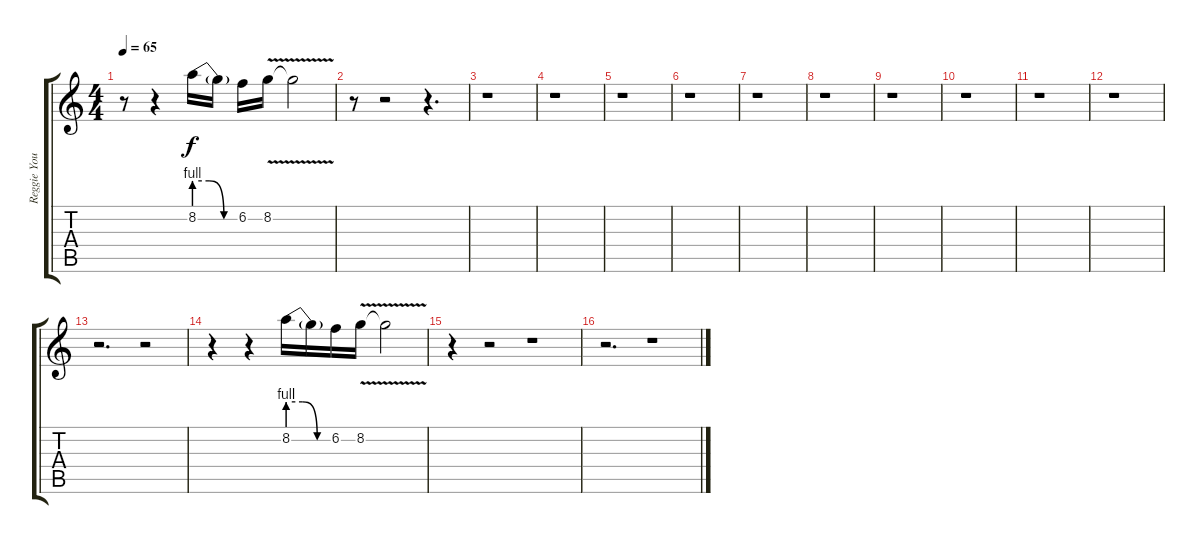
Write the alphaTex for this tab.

\track ("Reggie Young - Acoustic Guitar" "Reggie You") {instrument acousticguitarsteel}
\staff {score tabs}
\tuning (E4 B3 G3 D3 A2 E2) {hide}
\ts (4 4)
\tempo 65
\clef g2
\ks c
r.8{dy f} r.4 8.2{be (custom 0 4 20 4 40 0 60 0)}.16 8.2{t}.16 6.2.16 8.2{v}.16 8.2{v t}.2 |
r.8 r.2 r.4{d} |
r.1 |
r.1 |
r.1 |
r.1 |
r.1 |
r.1 |
r.1 |
r.1 |
r.1 |
r.1 |
r.2{d} r.2 |
r.4 r.4 8.2{be (custom 0 4 20 4 40 0 60 0)}.16 8.2{t}.16 6.2.16 8.2{v}.16 8.2{v t}.2 |
r.4 r.2 r.1 |
r.2{d} r.1
